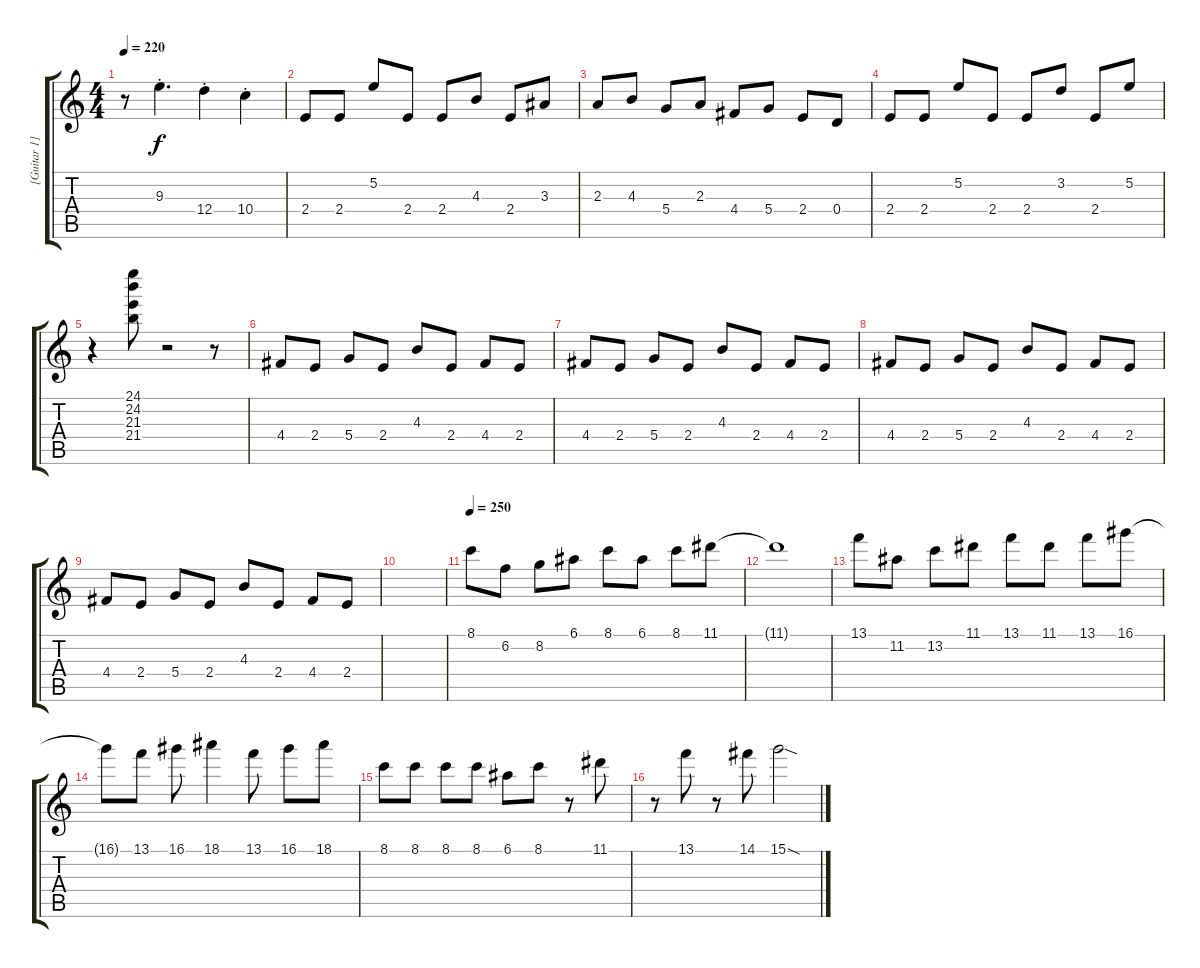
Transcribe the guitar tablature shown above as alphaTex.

\track ("[Guitar 1]" "[Guitar 1]") {instrument distortionguitar}
\staff {score tabs}
\tuning (E4 B3 G3 D3 A2 D2) {hide}
\ts (4 4)
\tempo 220
\clef g2
\ks c
r.8{dy f} 9.3{st}.4{d} 12.4{st}.4 10.4{st}.4 |
2.4.8 2.4.8 5.2.8 2.4.8 2.4.8 4.3.8 2.4.8 3.3.8 |
2.3.8 4.3.8 5.4.8 2.3.8 4.4.8 5.4.8 2.4.8 0.4.8 |
2.4.8 2.4.8 5.2.8 2.4.8 2.4.8 3.2.8 2.4.8 5.2.8 |
r.4 (24.1 24.2 21.3 21.4).8 r.2 r.8 |
4.4.8 2.4.8 5.4.8 2.4.8 4.3.8 2.4.8 4.4.8 2.4.8 |
4.4.8 2.4.8 5.4.8 2.4.8 4.3.8 2.4.8 4.4.8 2.4.8 |
4.4.8 2.4.8 5.4.8 2.4.8 4.3.8 2.4.8 4.4.8 2.4.8 |
4.4.8 2.4.8 5.4.8 2.4.8 4.3.8 2.4.8 4.4.8 2.4.8 |
|
\tempo 250
8.1.8 6.2.8 8.2.8 6.1.8 8.1.8 6.1.8 8.1.8 11.1.8 |
11.1{t}.1 |
13.1.8 11.2.8 13.2.8 11.1.8 13.1.8 11.1.8 13.1.8 16.1.8 |
16.1{t}.8 13.1.8 16.1.8 18.1.4 13.1.8 16.1.8 18.1.8 |
8.1.8 8.1.8 8.1.8 8.1.8 6.1.8 8.1.8 r.8 11.1.8 |
r.8 13.1.8 r.8 14.1.8 15.1{sod}.2
